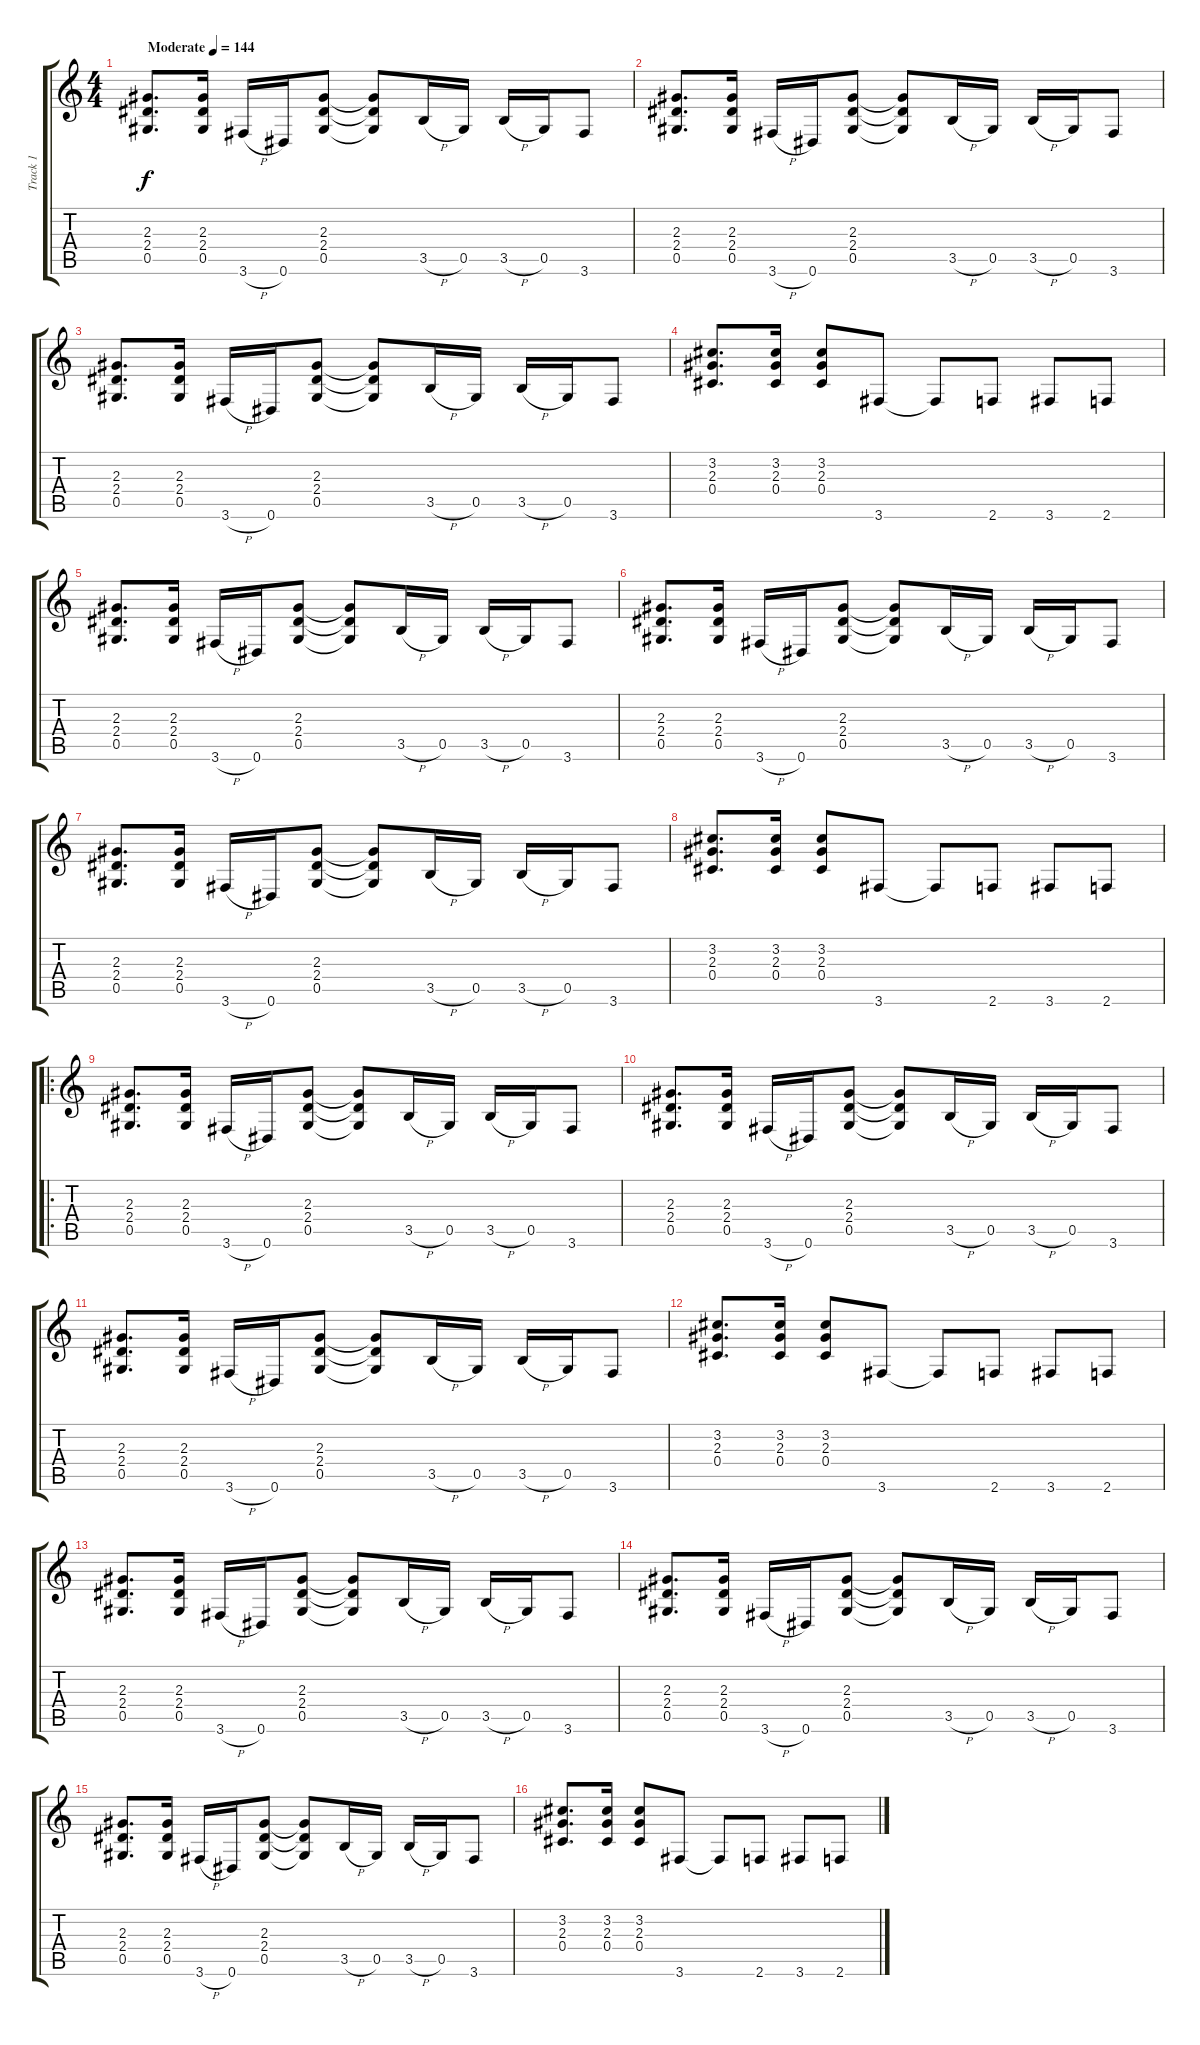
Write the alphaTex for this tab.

\track ("Track 1" "Track 1") {instrument distortionguitar}
\staff {score tabs}
\tuning (Eb4 Bb3 Gb3 Db3 Ab2 Eb2) {hide}
\ts (4 4)
\tempo (144 "Moderate")
\clef g2
\ks c
(2.3 2.4 0.5).8{d dy f instrument distortionguitar} (2.3 2.4 0.5).16 3.6{h}.16 0.6.16 (2.3 2.4 0.5).8 (2.3{t} 2.4{t} 0.5{t}).8 3.5{h}.16 0.5.16 3.5{h}.16 0.5.16 3.6.8 |
(2.3 2.4 0.5).8{d} (2.3 2.4 0.5).16 3.6{h}.16 0.6.16 (2.3 2.4 0.5).8 (2.3{t} 2.4{t} 0.5{t}).8 3.5{h}.16 0.5.16 3.5{h}.16 0.5.16 3.6.8 |
(2.3 2.4 0.5).8{d} (2.3 2.4 0.5).16 3.6{h}.16 0.6.16 (2.3 2.4 0.5).8 (2.3{t} 2.4{t} 0.5{t}).8 3.5{h}.16 0.5.16 3.5{h}.16 0.5.16 3.6.8 |
(3.2 2.3 0.4).8{d} (3.2 2.3 0.4).16 (3.2 2.3 0.4).8 3.6.8 3.6{t}.8 2.6.8 3.6.8 2.6.8 |
(2.3 2.4 0.5).8{d} (2.3 2.4 0.5).16 3.6{h}.16 0.6.16 (2.3 2.4 0.5).8 (2.3{t} 2.4{t} 0.5{t}).8 3.5{h}.16 0.5.16 3.5{h}.16 0.5.16 3.6.8 |
(2.3 2.4 0.5).8{d} (2.3 2.4 0.5).16 3.6{h}.16 0.6.16 (2.3 2.4 0.5).8 (2.3{t} 2.4{t} 0.5{t}).8 3.5{h}.16 0.5.16 3.5{h}.16 0.5.16 3.6.8 |
(2.3 2.4 0.5).8{d} (2.3 2.4 0.5).16 3.6{h}.16 0.6.16 (2.3 2.4 0.5).8 (2.3{t} 2.4{t} 0.5{t}).8 3.5{h}.16 0.5.16 3.5{h}.16 0.5.16 3.6.8 |
(3.2 2.3 0.4).8{d} (3.2 2.3 0.4).16 (3.2 2.3 0.4).8 3.6.8 3.6{t}.8 2.6.8 3.6.8 2.6.8 |
\ro
(2.3 2.4 0.5).8{d} (2.3 2.4 0.5).16 3.6{h}.16 0.6.16 (2.3 2.4 0.5).8 (2.3{t} 2.4{t} 0.5{t}).8 3.5{h}.16 0.5.16 3.5{h}.16 0.5.16 3.6.8 |
(2.3 2.4 0.5).8{d} (2.3 2.4 0.5).16 3.6{h}.16 0.6.16 (2.3 2.4 0.5).8 (2.3{t} 2.4{t} 0.5{t}).8 3.5{h}.16 0.5.16 3.5{h}.16 0.5.16 3.6.8 |
(2.3 2.4 0.5).8{d} (2.3 2.4 0.5).16 3.6{h}.16 0.6.16 (2.3 2.4 0.5).8 (2.3{t} 2.4{t} 0.5{t}).8 3.5{h}.16 0.5.16 3.5{h}.16 0.5.16 3.6.8 |
(3.2 2.3 0.4).8{d} (3.2 2.3 0.4).16 (3.2 2.3 0.4).8 3.6.8 3.6{t}.8 2.6.8 3.6.8 2.6.8 |
(2.3 2.4 0.5).8{d} (2.3 2.4 0.5).16 3.6{h}.16 0.6.16 (2.3 2.4 0.5).8 (2.3{t} 2.4{t} 0.5{t}).8 3.5{h}.16 0.5.16 3.5{h}.16 0.5.16 3.6.8 |
(2.3 2.4 0.5).8{d} (2.3 2.4 0.5).16 3.6{h}.16 0.6.16 (2.3 2.4 0.5).8 (2.3{t} 2.4{t} 0.5{t}).8 3.5{h}.16 0.5.16 3.5{h}.16 0.5.16 3.6.8 |
(2.3 2.4 0.5).8{d} (2.3 2.4 0.5).16 3.6{h}.16 0.6.16 (2.3 2.4 0.5).8 (2.3{t} 2.4{t} 0.5{t}).8 3.5{h}.16 0.5.16 3.5{h}.16 0.5.16 3.6.8 |
(3.2 2.3 0.4).8{d} (3.2 2.3 0.4).16 (3.2 2.3 0.4).8 3.6.8 3.6{t}.8 2.6.8 3.6.8 2.6.8
